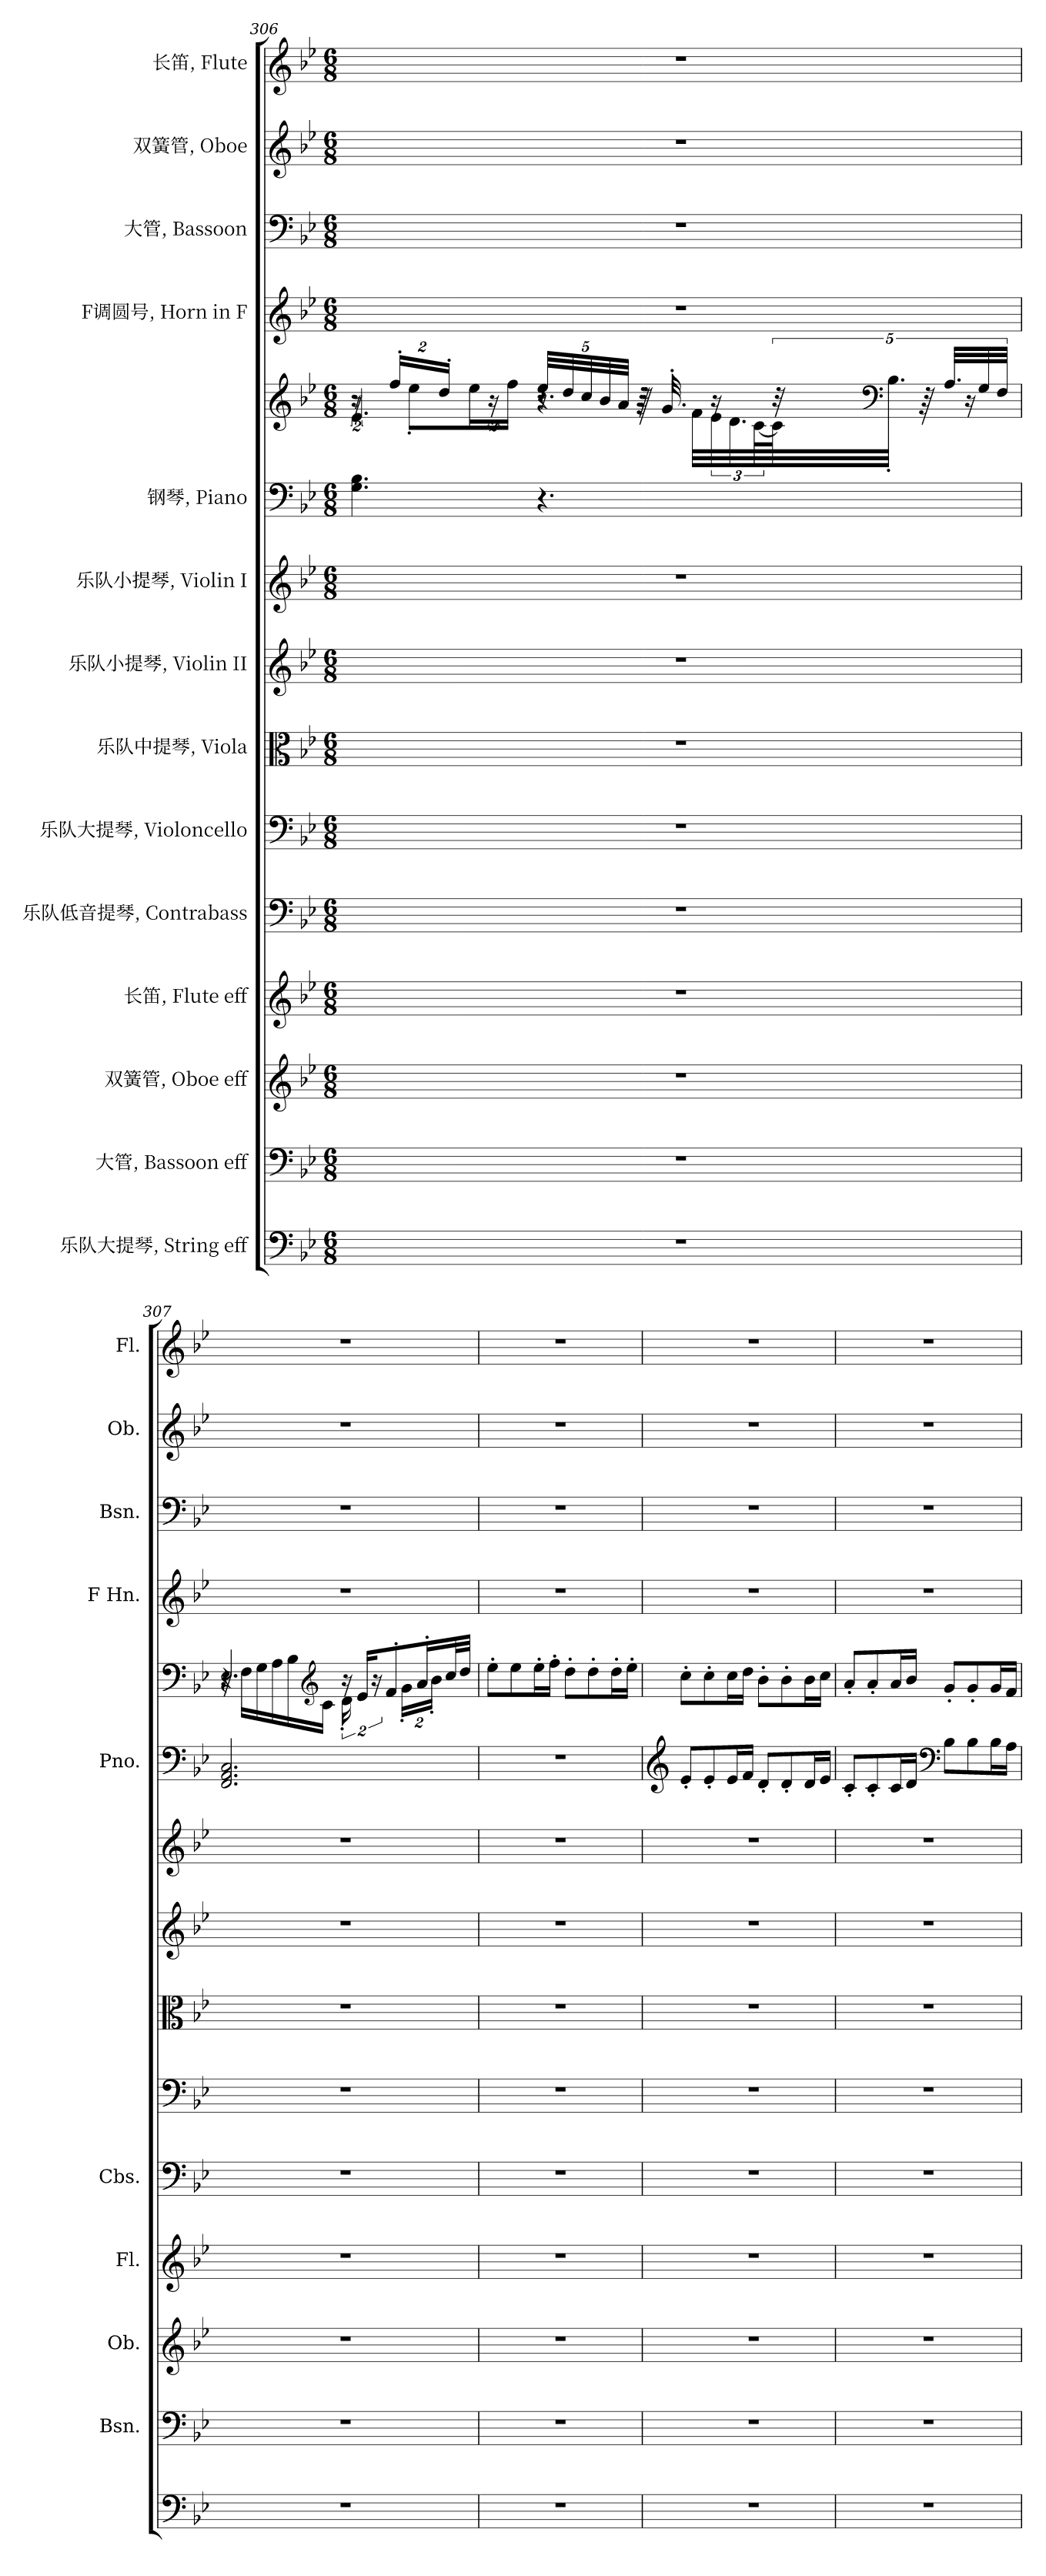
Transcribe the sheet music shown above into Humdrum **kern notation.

**kern	**kern	**kern	**kern	**kern	**kern	**kern	**kern	**kern	**kern	**kern	**kern	**kern	**kern	**kern
*part14	*part13	*part12	*part11	*part10	*part9	*part8	*part7	*part6	*part5	*part5	*part4	*part3	*part2	*part1
*staff15	*staff14	*staff13	*staff12	*staff11	*staff10	*staff9	*staff8	*staff7	*staff6	*staff5	*staff4	*staff3	*staff2	*staff1
*I"乐队大提琴, String eff	*I"大管, Bassoon eff	*I"双簧管, Oboe eff	*I"长笛, Flute eff	*I"乐队低音提琴, Contrabass	*I"乐队大提琴, Violoncello	*I"乐队中提琴, Viola	*I"乐队小提琴, Violin II	*I"乐队小提琴, Violin I	*I"钢琴, Piano	*	*I"F调圆号, Horn in F	*I"大管, Bassoon	*I"双簧管, Oboe	*I"长笛, Flute
*	*I'Bsn.	*I'Ob.	*I'Fl.	*I'Cbs.	*	*	*	*	*I'Pno.	*	*I'F Hn.	*I'Bsn.	*I'Ob.	*I'Fl.
!!LO:PB:g=z
*clefF4	*clefF4	*clefG2	*clefG2	*clefF4	*clefF4	*clefC3	*clefG2	*clefG2	*clefF4	*clefG2	*clefG2	*clefF4	*clefG2	*clefG2
*	*	*	*	*ITrd7c12	*	*	*	*	*	*	*ITrd4c7	*	*	*
*k[b-e-]	*k[b-e-]	*k[b-e-]	*k[b-e-]	*k[b-e-]	*k[b-e-]	*k[b-e-]	*k[b-e-]	*k[b-e-]	*k[b-e-]	*k[b-e-]	*k[b-e-a-]	*k[b-e-]	*k[b-e-]	*k[b-e-]
*M6/8	*M6/8	*M6/8	*M6/8	*M6/8	*M6/8	*M6/8	*M6/8	*M6/8	*M6/8	*M6/8	*M6/8	*M6/8	*M6/8	*M6/8
=306	=306	=306	=306	=306	=306	=306	=306	=306	=306	=306	=306	=306	=306	=306
*	*	*	*	*	*	*	*	*	*	*^	*	*	*	*
*	*	*	*	*	*	*	*	*	*	*	*^	*	*	*	*
2.r	2.r	2.r	2.r	2.r	2.r	2.r	2.r	2.r	4.G\ 4.B-\	32%3r	8r	4.e-/	2.r	2.r	2.r	2.r
.	.	.	.	.	.	.	.	.	.	32%3ff'/L	.	.	.	.	.	.
.	.	.	.	.	.	.	.	.	.	.	8ee-'\L	.	.	.	.	.
.	.	.	.	.	.	.	.	.	.	32%3dd'/J	.	.	.	.	.	.
.	.	.	.	.	.	.	.	.	.	.	16ee-\L	.	.	.	.	.
.	.	.	.	.	.	.	.	.	.	32%3r	.	.	.	.	.	.
.	.	.	.	.	.	.	.	.	.	.	16ff\JJ	.	.	.	.	.
*	*	*	*	*	*	*	*	*	*	*Xbrackettup	*	*	*	*	*	*
.	.	.	.	.	.	.	.	.	4.r	40ee-/LLL	8r	4.r	.	.	.	.
.	.	.	.	.	.	.	.	.	.	40dd/	.	.	.	.	.	.
.	.	.	.	.	.	.	.	.	.	40cc/	.	.	.	.	.	.
.	.	.	.	.	.	.	.	.	.	40b-/	.	.	.	.	.	.
.	.	.	.	.	.	.	.	.	.	40a/JJJ	.	.	.	.	.	.
.	.	.	.	.	.	.	.	.	.	64r	32r	.	.	.	.	.
.	.	.	.	.	.	.	.	.	.	32.g'/	.	.	.	.	.	.
.	.	.	.	.	.	.	.	.	.	.	32f\LLL	.	.	.	.	.
.	.	.	.	.	.	.	.	.	.	16r	48e-\	.	.	.	.	.
.	.	.	.	.	.	.	.	.	.	.	48.d\	.	.	.	.	.
.	.	.	.	.	.	.	.	.	.	.	[96c\L	.	.	.	.	.
*	*	*	*	*	*	*	*	*	*	*brackettup	*	*	*	*	*	*
.	.	.	.	.	.	.	.	.	.	40r	64c\J]	.	.	.	.	.
*	*	*	*	*	*	*	*	*	*	*clefF4	*	*	*	*	*	*
.	.	.	.	.	.	.	.	.	.	.	32.B-'\JJJ	.	.	.	.	.
.	.	.	.	.	.	.	.	.	.	80r	.	.	.	.	.	.
.	.	.	.	.	.	.	.	.	.	40.A/LLL	.	.	.	.	.	.
.	.	.	.	.	.	.	.	.	.	.	16r	.	.	.	.	.
.	.	.	.	.	.	.	.	.	.	40G/	.	.	.	.	.	.
.	.	.	.	.	.	.	.	.	.	40F/JJJ	.	.	.	.	.	.
!!LO:PB:g=z
=307	=307	=307	=307	=307	=307	=307	=307	=307	=307	=307	=307	=307	=307	=307	=307	=307
2.r	2.r	2.r	2.r	2.r	2.r	2.r	2.r	2.r	2.FF/ 2.AA/ 2.C/	4.r	16r	2.E-/	2.r	2.r	2.r	2.r
.	.	.	.	.	.	.	.	.	.	.	16F\LL	.	.	.	.	.
.	.	.	.	.	.	.	.	.	.	.	16G\	.	.	.	.	.
.	.	.	.	.	.	.	.	.	.	.	16A\	.	.	.	.	.
.	.	.	.	.	.	.	.	.	.	.	16B-\	.	.	.	.	.
*	*	*	*	*	*	*	*	*	*	*clefG2	*	*	*	*	*	*
.	.	.	.	.	.	.	.	.	.	.	16c\JJ	.	.	.	.	.
.	.	.	.	.	.	.	.	.	.	16r	32%3d'\	.	.	.	.	.
.	.	.	.	.	.	.	.	.	.	16e-/KL	.	.	.	.	.	.
.	.	.	.	.	.	.	.	.	.	.	32%3r	.	.	.	.	.
.	.	.	.	.	.	.	.	.	.	8f'/	.	.	.	.	.	.
.	.	.	.	.	.	.	.	.	.	.	32%3g'\L	.	.	.	.	.
.	.	.	.	.	.	.	.	.	.	16a'/L	.	.	.	.	.	.
.	.	.	.	.	.	.	.	.	.	.	32%3b-'\J	.	.	.	.	.
.	.	.	.	.	.	.	.	.	.	32cc/L	.	.	.	.	.	.
.	.	.	.	.	.	.	.	.	.	32dd/JJJ	.	.	.	.	.	.
*	*	*	*	*	*	*	*	*	*	*v	*v	*v	*	*	*	*
=308	=308	=308	=308	=308	=308	=308	=308	=308	=308	=308	=308	=308	=308	=308
*	*	*	*	*	*	*	*	*	*	*	*	*	*	*MM133
2.r	2.r	2.r	2.r	2.r	2.r	2.r	2.r	2.r	2.r	8ee-'\L	2.r	2.r	2.r	2.r
.	.	.	.	.	.	.	.	.	.	8ee-\	.	.	.	.
.	.	.	.	.	.	.	.	.	.	16ee-'\L	.	.	.	.
.	.	.	.	.	.	.	.	.	.	16ff'\JJ	.	.	.	.
.	.	.	.	.	.	.	.	.	.	8dd'\L	.	.	.	.
.	.	.	.	.	.	.	.	.	.	8dd'\	.	.	.	.
.	.	.	.	.	.	.	.	.	.	16dd'\L	.	.	.	.
.	.	.	.	.	.	.	.	.	.	16ee-'\JJ	.	.	.	.
=309	=309	=309	=309	=309	=309	=309	=309	=309	=309	=309	=309	=309	=309	=309
*	*	*	*	*	*	*	*	*	*clefG2	*	*	*	*	*
2.r	2.r	2.r	2.r	2.r	2.r	2.r	2.r	2.r	8e-'/L	8cc'\L	2.r	2.r	2.r	2.r
.	.	.	.	.	.	.	.	.	8e-'/	8cc'\	.	.	.	.
.	.	.	.	.	.	.	.	.	16e-/L	16cc\L	.	.	.	.
.	.	.	.	.	.	.	.	.	16f/JJ	16dd\JJ	.	.	.	.
.	.	.	.	.	.	.	.	.	8d'/L	8b-'\L	.	.	.	.
.	.	.	.	.	.	.	.	.	8d'/	8b-'\	.	.	.	.
.	.	.	.	.	.	.	.	.	16d/L	16b-\L	.	.	.	.
.	.	.	.	.	.	.	.	.	16e-/JJ	16cc\JJ	.	.	.	.
!!LO:PB:g=z
=310	=310	=310	=310	=310	=310	=310	=310	=310	=310	=310	=310	=310	=310	=310
2.r	2.r	2.r	2.r	2.r	2.r	2.r	2.r	2.r	8c'/L	8a'/L	2.r	2.r	2.r	2.r
.	.	.	.	.	.	.	.	.	8c'/	8a'/	.	.	.	.
.	.	.	.	.	.	.	.	.	16c/L	16a/L	.	.	.	.
.	.	.	.	.	.	.	.	.	16d/JJ	16b-/JJ	.	.	.	.
*	*	*	*	*	*	*	*	*	*clefF4	*	*	*	*	*
.	.	.	.	.	.	.	.	.	8B-\L	8g'/L	.	.	.	.
.	.	.	.	.	.	.	.	.	8B-\	8g'/	.	.	.	.
.	.	.	.	.	.	.	.	.	16B-\L	16g/L	.	.	.	.
.	.	.	.	.	.	.	.	.	16A\JJ	16f/JJ	.	.	.	.
=	=	=	=	=	=	=	=	=	=	=	=	=	=	=
*-	*-	*-	*-	*-	*-	*-	*-	*-	*-	*-	*-	*-	*-	*-
